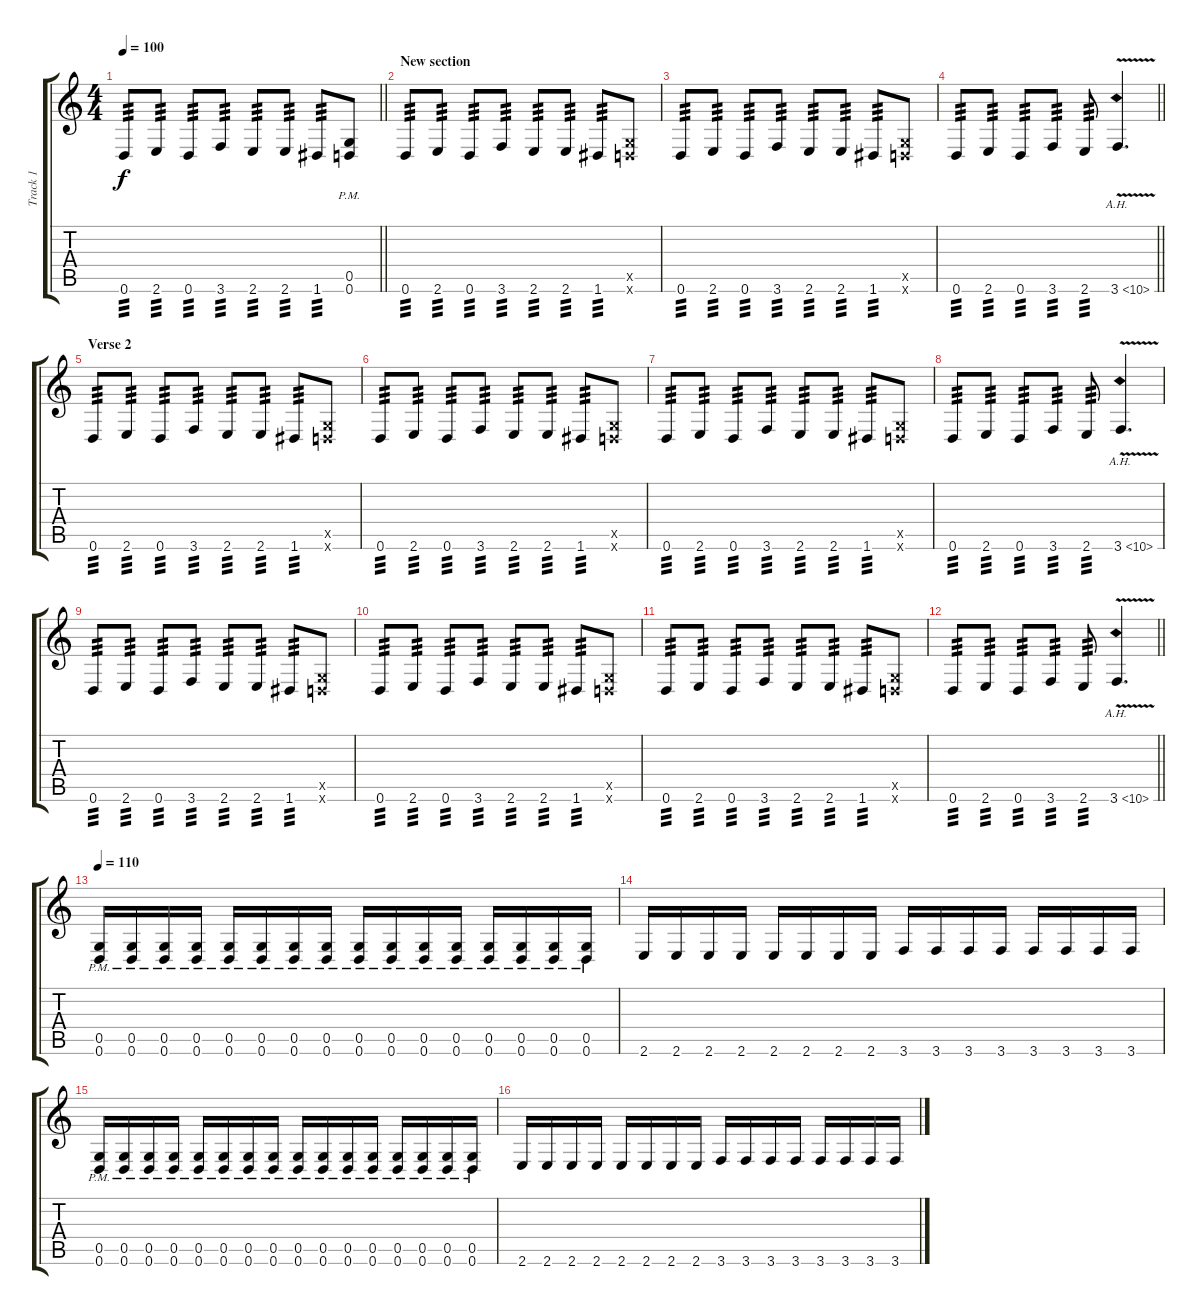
\track ("Track 1" "Track 1") {instrument overdrivenguitar}
\staff {score tabs}
\tuning (D4 A3 F3 C3 G2 D2) {hide}
\ts (4 4)
\section ("" "")
\tempo 100
\clef g2
\barLineRight lightlight
\ks c
0.6.8{tp 3 dy f} 2.6.8{tp 3} 0.6.8{tp 3} 3.6.8{tp 3} 2.6.8{tp 3} 2.6.8{tp 3} 1.6.8{tp 3} (0.5{pm} 0.6{pm}).8 |
\section ("" "New section")
0.6.8{tp 3} 2.6.8{tp 3} 0.6.8{tp 3} 3.6.8{tp 3} 2.6.8{tp 3} 2.6.8{tp 3} 1.6.8{tp 3} (0.5{x} 0.6{x}).8 |
0.6.8{tp 3} 2.6.8{tp 3} 0.6.8{tp 3} 3.6.8{tp 3} 2.6.8{tp 3} 2.6.8{tp 3} 1.6.8{tp 3} (0.5{x} 0.6{x}).8 |
\barLineRight lightlight
0.6.8{tp 3} 2.6.8{tp 3} 0.6.8{tp 3} 3.6.8{tp 3} 2.6.8{tp 3} 3.6{ah 7 v}.4{d} |
\section ("" "Verse 2")
0.6.8{tp 3} 2.6.8{tp 3} 0.6.8{tp 3} 3.6.8{tp 3} 2.6.8{tp 3} 2.6.8{tp 3} 1.6.8{tp 3} (0.5{x} 0.6{x}).8 |
0.6.8{tp 3} 2.6.8{tp 3} 0.6.8{tp 3} 3.6.8{tp 3} 2.6.8{tp 3} 2.6.8{tp 3} 1.6.8{tp 3} (0.5{x} 0.6{x}).8 |
0.6.8{tp 3} 2.6.8{tp 3} 0.6.8{tp 3} 3.6.8{tp 3} 2.6.8{tp 3} 2.6.8{tp 3} 1.6.8{tp 3} (0.5{x} 0.6{x}).8 |
0.6.8{tp 3} 2.6.8{tp 3} 0.6.8{tp 3} 3.6.8{tp 3} 2.6.8{tp 3} 3.6{ah 7 v}.4{d} |
0.6.8{tp 3} 2.6.8{tp 3} 0.6.8{tp 3} 3.6.8{tp 3} 2.6.8{tp 3} 2.6.8{tp 3} 1.6.8{tp 3} (0.5{x} 0.6{x}).8 |
0.6.8{tp 3} 2.6.8{tp 3} 0.6.8{tp 3} 3.6.8{tp 3} 2.6.8{tp 3} 2.6.8{tp 3} 1.6.8{tp 3} (0.5{x} 0.6{x}).8 |
0.6.8{tp 3} 2.6.8{tp 3} 0.6.8{tp 3} 3.6.8{tp 3} 2.6.8{tp 3} 2.6.8{tp 3} 1.6.8{tp 3} (0.5{x} 0.6{x}).8 |
\barLineRight lightlight
0.6.8{tp 3} 2.6.8{tp 3} 0.6.8{tp 3} 3.6.8{tp 3} 2.6.8{tp 3} 3.6{ah 7 v}.4{d} |
\section ("" "")
\tempo 110
(0.5{pm} 0.6{pm}).16 (0.5{pm} 0.6{pm}).16 (0.5{pm} 0.6{pm}).16 (0.5{pm} 0.6{pm}).16 (0.5{pm} 0.6{pm}).16 (0.5{pm} 0.6{pm}).16 (0.5{pm} 0.6{pm}).16 (0.5{pm} 0.6{pm}).16 (0.5{pm} 0.6{pm}).16 (0.5{pm} 0.6{pm}).16 (0.5{pm} 0.6{pm}).16 (0.5{pm} 0.6{pm}).16 (0.5{pm} 0.6{pm}).16 (0.5{pm} 0.6{pm}).16 (0.5{pm} 0.6{pm}).16 (0.5{pm} 0.6{pm}).16 |
2.6.16 2.6.16 2.6.16 2.6.16 2.6.16 2.6.16 2.6.16 2.6.16 3.6.16 3.6.16 3.6.16 3.6.16 3.6.16 3.6.16 3.6.16 3.6.16 |
(0.5{pm} 0.6{pm}).16 (0.5{pm} 0.6{pm}).16 (0.5{pm} 0.6{pm}).16 (0.5{pm} 0.6{pm}).16 (0.5{pm} 0.6{pm}).16 (0.5{pm} 0.6{pm}).16 (0.5{pm} 0.6{pm}).16 (0.5{pm} 0.6{pm}).16 (0.5{pm} 0.6{pm}).16 (0.5{pm} 0.6{pm}).16 (0.5{pm} 0.6{pm}).16 (0.5{pm} 0.6{pm}).16 (0.5{pm} 0.6{pm}).16 (0.5{pm} 0.6{pm}).16 (0.5{pm} 0.6{pm}).16 (0.5{pm} 0.6{pm}).16 |
2.6.16 2.6.16 2.6.16 2.6.16 2.6.16 2.6.16 2.6.16 2.6.16 3.6.16 3.6.16 3.6.16 3.6.16 3.6.16 3.6.16 3.6.16 3.6.16
